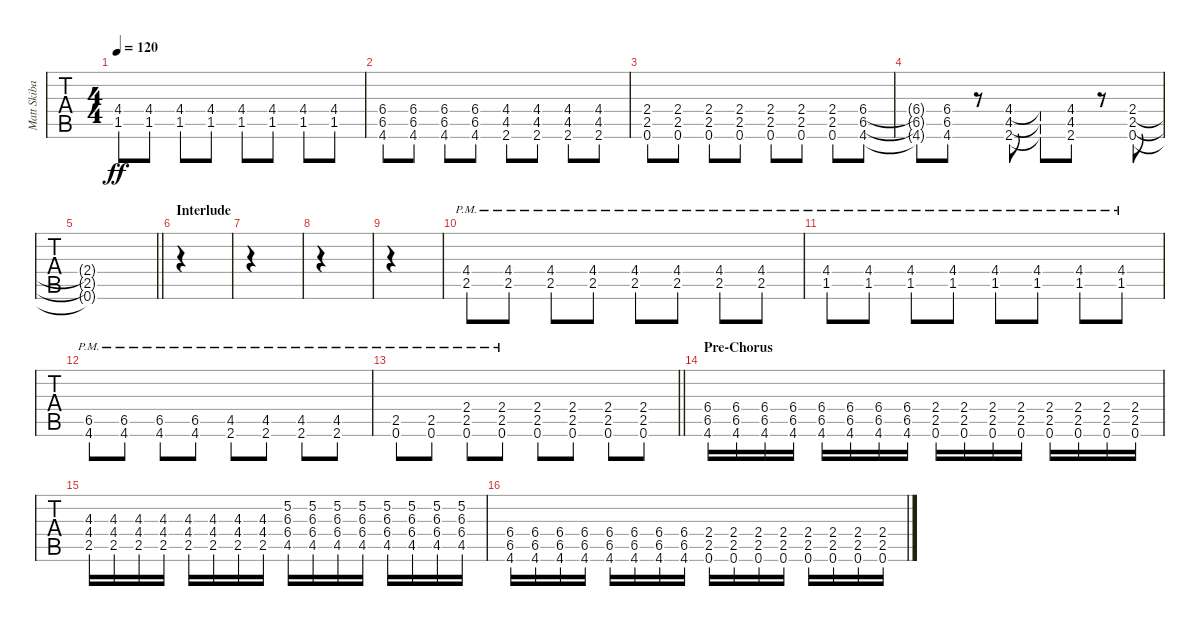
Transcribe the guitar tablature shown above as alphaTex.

\track ("Matt Skiba - Guitar Two" "Matt Skiba") {instrument distortionguitar}
\staff {tabs}
\tuning (E4 B3 G3 D3 A2 E2) {hide}
\ts (4 4)
\tempo 120
\clef g2
\ks b
(4.4 1.5).8{dy ff} (4.4 1.5).8 (4.4 1.5).8 (4.4 1.5).8 (4.4 1.5).8 (4.4 1.5).8 (4.4 1.5).8 (4.4 1.5).8 |
(6.4 6.5 4.6).8 (6.4 6.5 4.6).8 (6.4 6.5 4.6).8 (6.4 6.5 4.6).8 (4.4 4.5 2.6).8 (4.4 4.5 2.6).8 (4.4 4.5 2.6).8 (4.4 4.5 2.6).8 |
(2.4 2.5 0.6).8 (2.4 2.5 0.6).8 (2.4 2.5 0.6).8 (2.4 2.5 0.6).8 (2.4 2.5 0.6).8 (2.4 2.5 0.6).8 (2.4 2.5 0.6).8 (6.4 6.5 4.6).8 |
(6.4{t} 6.5{t} 4.6{t}).8 (6.4 6.5 4.6).8 r.8 (4.4 4.5 2.6).8 (4.4{t} 4.5{t} 2.6{t}).8 (4.4 4.5 2.6).8 r.8 (2.4 2.5 0.6).8 |
\barLineRight lightlight
(2.4{t} 2.5{t} 0.6{t}).1 |
\section ("" "Interlude")
|
|
|
|
(4.4{pm} 2.5{pm}).8 (4.4{pm} 2.5{pm}).8 (4.4{pm} 2.5{pm}).8 (4.4{pm} 2.5{pm}).8 (4.4{pm} 2.5{pm}).8 (4.4{pm} 2.5{pm}).8 (4.4{pm} 2.5{pm}).8 (4.4{pm} 2.5{pm}).8 |
(4.4{pm} 1.5{pm}).8 (4.4{pm} 1.5{pm}).8 (4.4{pm} 1.5{pm}).8 (4.4{pm} 1.5{pm}).8 (4.4{pm} 1.5{pm}).8 (4.4{pm} 1.5{pm}).8 (4.4{pm} 1.5{pm}).8 (4.4{pm} 1.5{pm}).8 |
(6.5{pm} 4.6{pm}).8 (6.5{pm} 4.6{pm}).8 (6.5{pm} 4.6{pm}).8 (6.5{pm} 4.6{pm}).8 (4.5{pm} 2.6{pm}).8 (4.5{pm} 2.6{pm}).8 (4.5{pm} 2.6{pm}).8 (4.5{pm} 2.6{pm}).8 |
\barLineRight lightlight
(2.5{pm} 0.6{pm}).8 (2.5{pm} 0.6{pm}).8 (2.4{pm} 2.5{pm} 0.6{pm}).8 (2.4{pm} 2.5{pm} 0.6{pm}).8 (2.4 2.5 0.6).8 (2.4 2.5 0.6).8 (2.4 2.5 0.6).8 (2.4 2.5 0.6).8 |
\section ("" "Pre-Chorus")
(6.4 6.5 4.6).16 (6.4 6.5 4.6).16 (6.4 6.5 4.6).16 (6.4 6.5 4.6).16 (6.4 6.5 4.6).16 (6.4 6.5 4.6).16 (6.4 6.5 4.6).16 (6.4 6.5 4.6).16 (2.4 2.5 0.6).16 (2.4 2.5 0.6).16 (2.4 2.5 0.6).16 (2.4 2.5 0.6).16 (2.4 2.5 0.6).16 (2.4 2.5 0.6).16 (2.4 2.5 0.6).16 (2.4 2.5 0.6).16 |
(4.3 4.4 2.5).16 (4.3 4.4 2.5).16 (4.3 4.4 2.5).16 (4.3 4.4 2.5).16 (4.3 4.4 2.5).16 (4.3 4.4 2.5).16 (4.3 4.4 2.5).16 (4.3 4.4 2.5).16 (5.2 6.3 6.4 4.5).16 (5.2 6.3 6.4 4.5).16 (5.2 6.3 6.4 4.5).16 (5.2 6.3 6.4 4.5).16 (5.2 6.3 6.4 4.5).16 (5.2 6.3 6.4 4.5).16 (5.2 6.3 6.4 4.5).16 (5.2 6.3 6.4 4.5).16 |
(6.4 6.5 4.6).16 (6.4 6.5 4.6).16 (6.4 6.5 4.6).16 (6.4 6.5 4.6).16 (6.4 6.5 4.6).16 (6.4 6.5 4.6).16 (6.4 6.5 4.6).16 (6.4 6.5 4.6).16 (2.4 2.5 0.6).16 (2.4 2.5 0.6).16 (2.4 2.5 0.6).16 (2.4 2.5 0.6).16 (2.4 2.5 0.6).16 (2.4 2.5 0.6).16 (2.4 2.5 0.6).16 (2.4 2.5 0.6).16
